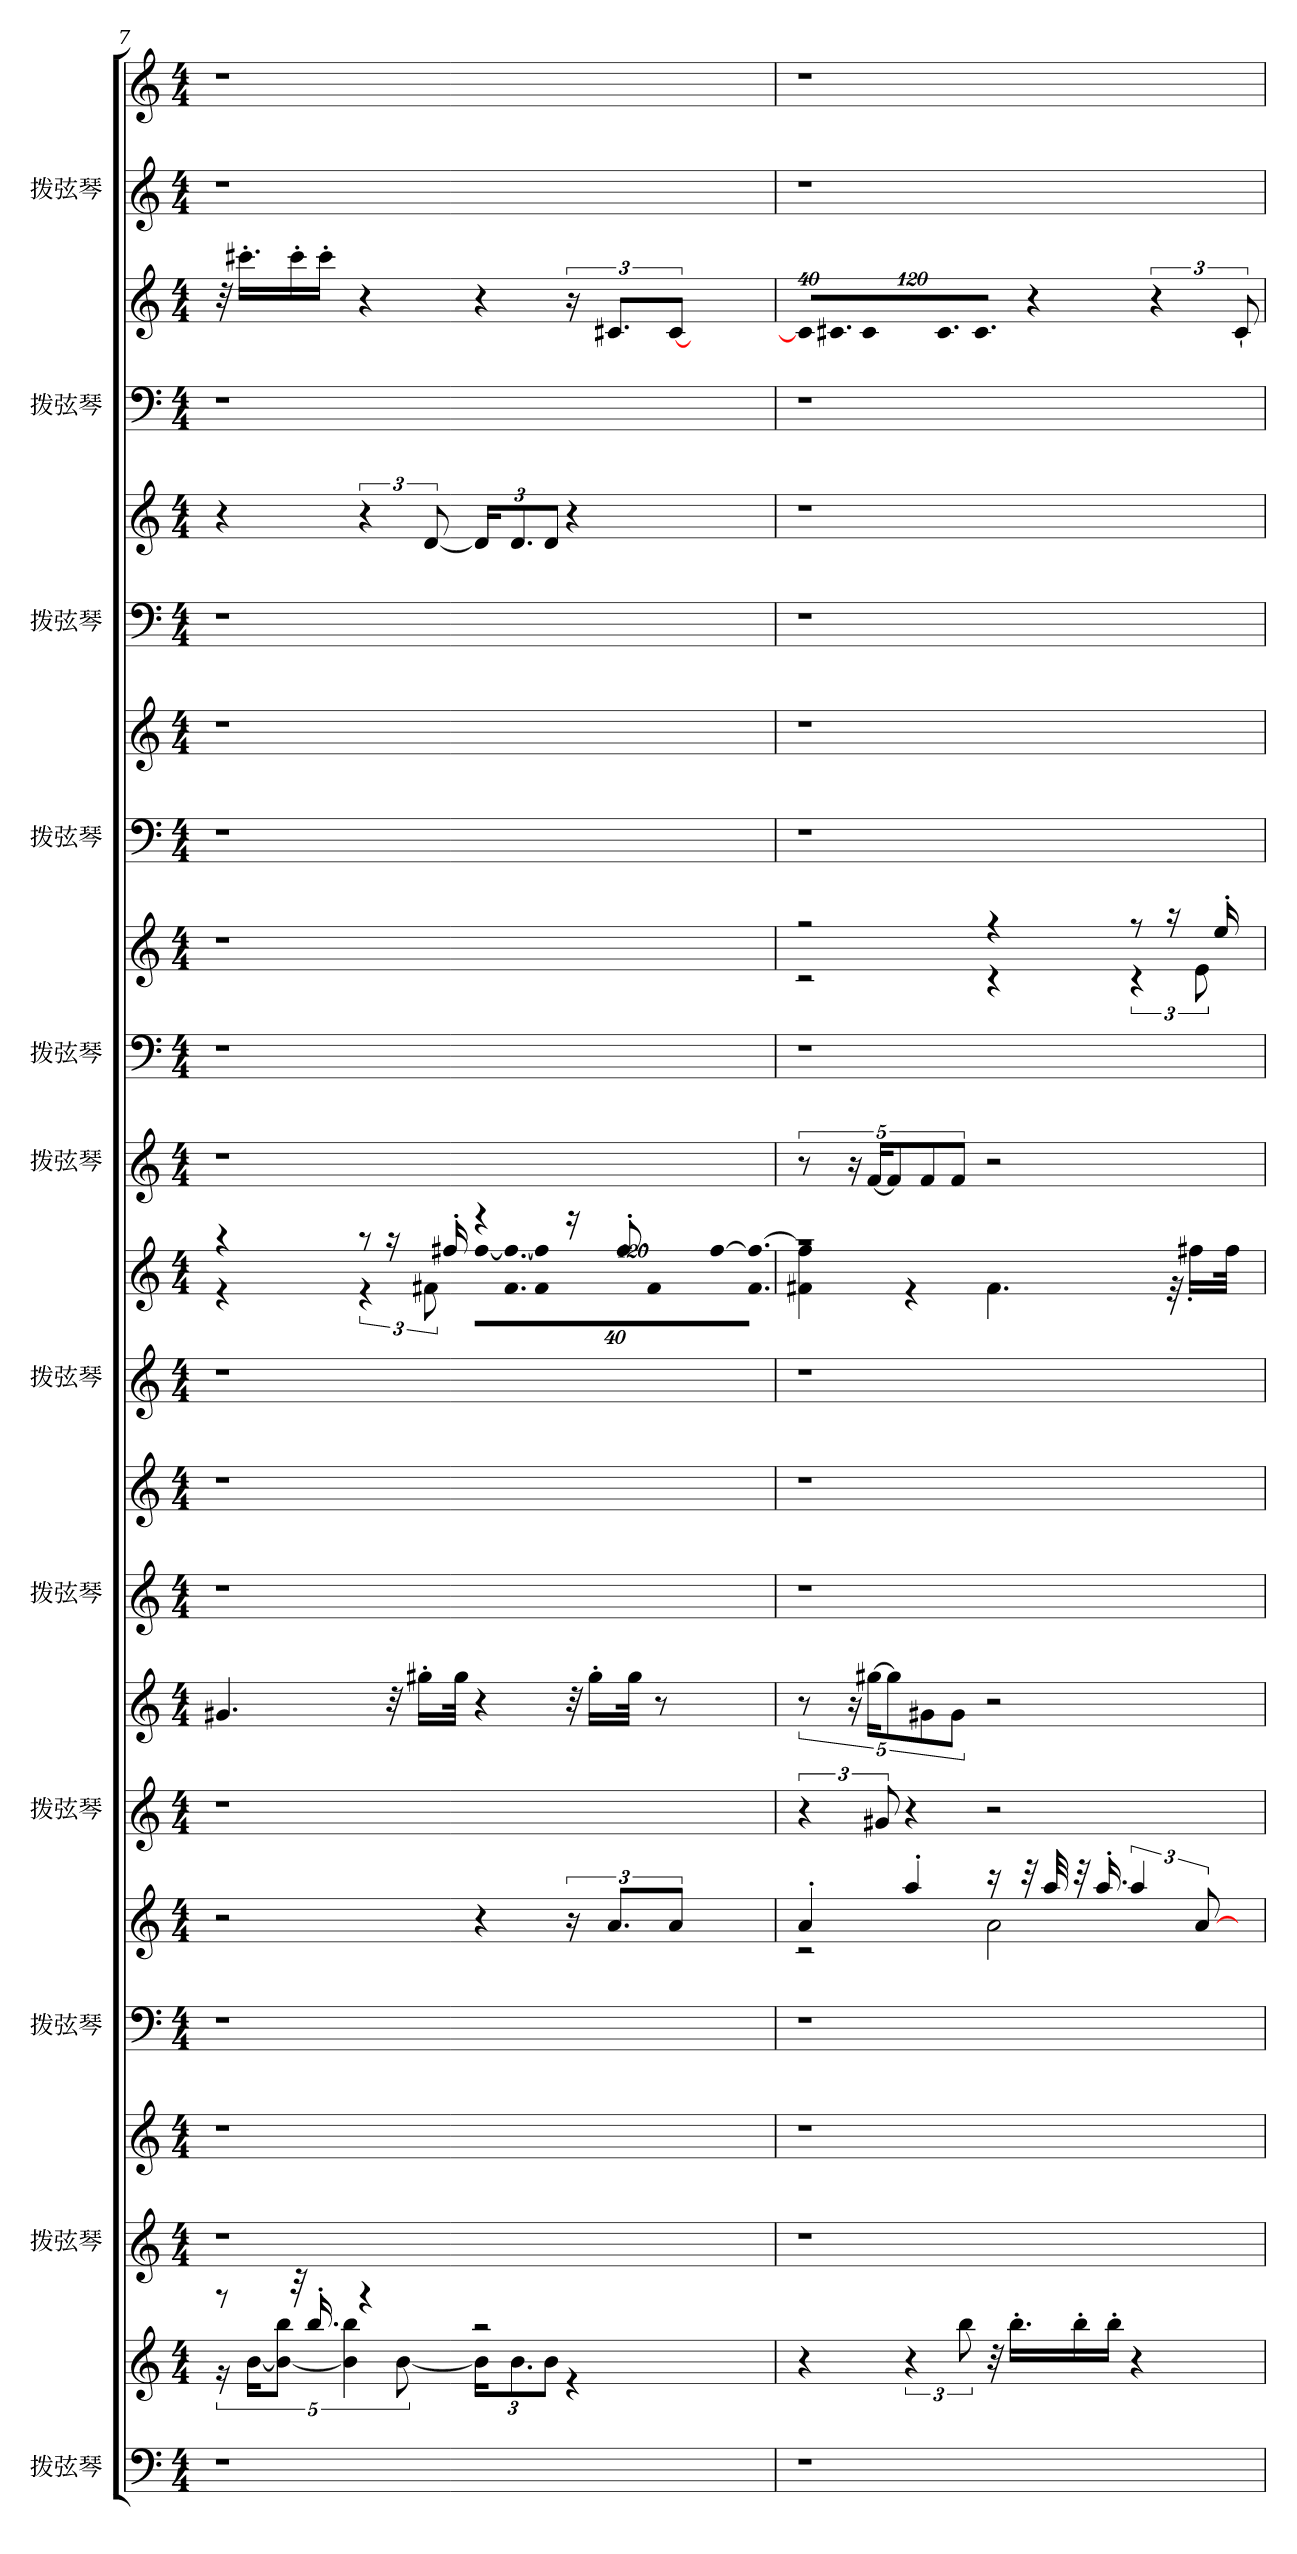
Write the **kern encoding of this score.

**kern	**kern	**kern	**kern	**kern	**kern	**kern	**kern	**kern	**kern	**kern	**kern	**kern	**kern	**kern	**kern	**kern	**kern	**kern	**kern	**kern	**kern	**kern
*part12	*part12	*part11	*part11	*part10	*part10	*part9	*part9	*part8	*part8	*part7	*part7	*part6	*part5	*part5	*part4	*part4	*part3	*part3	*part2	*part2	*part1	*part1
*staff23	*staff22	*staff21	*staff20	*staff19	*staff18	*staff17	*staff16	*staff15	*staff14	*staff13	*staff12	*staff11	*staff10	*staff9	*staff8	*staff7	*staff6	*staff5	*staff4	*staff3	*staff2	*staff1
*I"拨弦琴	*	*I"拨弦琴	*	*I"拨弦琴	*	*I"拨弦琴	*	*I"拨弦琴	*	*I"拨弦琴	*	*I"拨弦琴	*I"拨弦琴	*	*I"拨弦琴	*	*I"拨弦琴	*	*I"拨弦琴	*	*I"拨弦琴	*
!!LO:PB:g=z
*clefF4	*clefG2	*clefG2	*clefG2	*clefF4	*clefG2	*clefG2	*clefG2	*clefG2	*clefG2	*clefG2	*clefG2	*clefG2	*clefF4	*clefG2	*clefF4	*clefG2	*clefF4	*clefG2	*clefF4	*clefG2	*clefG2	*clefG2
*k[]	*k[]	*k[]	*k[]	*k[]	*k[]	*k[]	*k[]	*k[]	*k[]	*k[]	*k[]	*k[]	*k[]	*k[]	*k[]	*k[]	*k[]	*k[]	*k[]	*k[]	*k[]	*k[]
*M4/4	*M4/4	*M4/4	*M4/4	*M4/4	*M4/4	*M4/4	*M4/4	*M4/4	*M4/4	*M4/4	*M4/4	*M4/4	*M4/4	*M4/4	*M4/4	*M4/4	*M4/4	*M4/4	*M4/4	*M4/4	*M4/4	*M4/4
=7	=7	=7	=7	=7	=7	=7	=7	=7	=7	=7	=7	=7	=7	=7	=7	=7	=7	=7	=7	=7	=7	=7
*	*^	*	*	*	*	*	*	*	*	*	*^	*	*	*	*	*	*	*	*	*	*	*
1r	8r	20r	1r	1r	1r	2r	1r	4.g#X/	1r	1r	1r	4r	4r	1r	1r	1r	1r	1r	1r	4r	1r	32r	1r	1r
.	.	.	.	.	.	.	.	.	.	.	.	.	.	.	.	.	.	.	.	.	.	16.ccc#X'\LL	.	.
.	.	[20b\KL	.	.	.	.	.	.	.	.	.	.	.	.	.	.	.	.	.	.	.	.	.	.
.	.	10b\_ 10bb\J	.	.	.	.	.	.	.	.	.	.	.	.	.	.	.	.	.	.	.	.	.	.
.	32r	.	.	.	.	.	.	.	.	.	.	.	.	.	.	.	.	.	.	.	.	16ccc#'\	.	.
.	16.bb'/	.	.	.	.	.	.	.	.	.	.	.	.	.	.	.	.	.	.	.	.	.	.	.
.	.	.	.	.	.	.	.	.	.	.	.	.	.	.	.	.	.	.	.	.	.	16ccc#'\JJ	.	.
.	.	5b\] 5bb\	.	.	.	.	.	.	.	.	.	.	.	.	.	.	.	.	.	.	.	.	.	.
.	4r	.	.	.	.	.	.	.	.	.	.	8r	6r	.	.	.	.	.	.	6r	.	4r	.	.
.	.	.	.	.	.	.	.	32r	.	.	.	16r	.	.	.	.	.	.	.	.	.	.	.	.
.	.	[10b\	.	.	.	.	.	.	.	.	.	.	.	.	.	.	.	.	.	.	.	.	.	.
.	.	.	.	.	.	.	.	16gg#X'\LL	.	.	.	.	.	.	.	.	.	.	.	.	.	.	.	.
.	.	.	.	.	.	.	.	.	.	.	.	.	12f#X\	.	.	.	.	.	.	[12d/	.	.	.	.
.	.	.	.	.	.	.	.	.	.	.	.	16ff#X'/	.	.	.	.	.	.	.	.	.	.	.	.
.	.	.	.	.	.	.	.	32gg#\JJk	.	.	.	.	.	.	.	.	.	.	.	.	.	.	.	.
*	*	*Xbrackettup	*	*	*	*	*	*	*	*	*	*	*Xbrackettup	*	*	*	*	*	*	*	*	*	*	*
!	!	!	!	!	!	!	!	!	!	!	!	!	!LO:N:vis=32	!	!	!	!	!	!	!	!	!	!	!
*	*	*	*	*	*	*	*	*	*	*	*	*	*	*	*	*	*	*	*	*Xbrackettup	*	*	*	*
.	2r	24b\KL]	.	.	.	4r	.	4r	.	.	.	4r	[640%23ff#\KLL	.	.	.	.	.	.	24d/KL]	.	4r	.	.
!	!	!	!	!	!	!	!	!	!	!	!	!	!LO:N:vis=16.	!	!	!	!	!	!	!	!	!	!	!
.	.	.	.	.	.	.	.	.	.	.	.	.	960%103f#\ 960%103ff#\_J	.	.	.	.	.	.	.	.	.	.	.
.	.	12.b\	.	.	.	.	.	.	.	.	.	.	.	.	.	.	.	.	.	12.d/	.	.	.	.
!	!	!	!	!	!	!	!	!	!	!	!	!	!LO:N:vis=8	!	!	!	!	!	!	!	!	!	!	!
.	.	.	.	.	.	.	.	.	.	.	.	.	960%137f#\ 960%137ff#\]	.	.	.	.	.	.	.	.	.	.	.
.	.	12b\J	.	.	.	.	.	.	.	.	.	.	.	.	.	.	.	.	.	12d/J	.	.	.	.
.	.	4r	.	.	.	24r	.	32r	.	.	.	16r	.	.	.	.	.	.	.	4r	.	24r	.	.
.	.	.	.	.	.	.	.	16gg#'\LL	.	.	.	.	.	.	.	.	.	.	.	.	.	.	.	.
!	!	!	!	!	!	!	!	!	!	!	!	!	!LO:N:vis=16	!	!	!	!	!	!	!	!	!	!	!
.	.	.	.	.	.	.	.	.	.	.	.	.	1920%137f#\L	.	.	.	.	.	.	.	.	.	.	.
.	.	.	.	.	.	12.a/L	.	.	.	.	.	.	.	.	.	.	.	.	.	.	.	12.c#X/L	.	.
.	.	.	.	.	.	.	.	.	.	.	.	8.ff#'/	.	.	.	.	.	.	.	.	.	.	.	.
.	.	.	.	.	.	.	.	32gg#\JJk	.	.	.	.	.	.	.	.	.	.	.	.	.	.	.	.
!	!	!	!	!	!	!	!	!	!	!	!	!	!LO:N:vis=32	!	!	!	!	!	!	!	!	!	!	!
.	.	.	.	.	.	.	.	.	.	.	.	.	[640%23ff#\K	.	.	.	.	.	.	.	.	.	.	.
.	.	.	.	.	.	.	.	8r	.	.	.	.	.	.	.	.	.	.	.	.	.	.	.	.
!	!	!	!	!	!	!	!	!	!	!	!	!	!LO:N:vis=16.	!	!	!	!	!	!	!	!	!	!	!
.	.	.	.	.	.	.	.	.	.	.	.	.	960%103f#\ 960%103ff#\_JJ	.	.	.	.	.	.	.	.	.	.	.
.	.	.	.	.	.	12a/J	.	.	.	.	.	.	.	.	.	.	.	.	.	.	.	[12c#/J	.	.
1920ryy	1920ryy	1920ryy	1920ryy	1920ryy	1920ryy	1920ryy	1920ryy	1920ryy	1920ryy	1920ryy	1920ryy	1920ryy	.	1920ryy	1920ryy	1920ryy	1920ryy	1920ryy	1920ryy	1920ryy	1920ryy	1920ryy	1920ryy	1920ryy
*	*v	*v	*	*	*	*	*	*	*	*	*	*	*	*	*	*	*	*	*	*	*	*	*	*
!!LO:PB:g=z
=8	=8	=8	=8	=8	=8	=8	=8	=8	=8	=8	=8	=8	=8	=8	=8	=8	=8	=8	=8	=8	=8	=8	=8
*	*	*	*	*	*^	*	*	*	*	*	*	*	*	*	*^	*	*	*	*	*	*	*	*
*	*	*	*	*	*	*	*	*	*	*	*	*	*	*	*	*	*	*	*	*	*	*	*Xbrackettup	*	*
*	*^	*	*	*	*	*	*	*	*	*	*	*	*	*	*	*	*	*	*	*	*	*	*	*	*
!	!	!	!	!	!	!	!	!	!	!	!	!	!	!	!	!	!	!	!	!	!	!	!	!LO:N:vis=32	!	!
*	*v	*v	*	*	*	*	*	*	*	*	*	*	*	*	*	*	*	*	*	*	*	*	*	*	*	*
1r	4r	1r	1r	1r	4a'/	2r	6r	10r	1r	1r	1r	1r	4f#X\ 4ff#\]	10r	1r	2r	2r	1r	1r	1r	1r	1r	640%23c#/KLL]	1r	1r
!	!	!	!	!	!	!	!	!	!	!	!	!	!	!	!	!	!	!	!	!	!	!	!LO:N:vis=16.	!	!
.	.	.	.	.	.	.	.	.	.	.	.	.	.	.	.	.	.	.	.	.	.	.	960%103c#X/J	.	.
.	.	.	.	.	.	.	.	20r	.	.	.	.	.	20r	.	.	.	.	.	.	.	.	.	.	.
!	!	!	!	!	!	!	!	!	!	!	!	!	!	!	!	!	!	!	!	!	!	!	!LO:N:vis=8	!	!
.	.	.	.	.	.	.	.	.	.	.	.	.	.	.	.	.	.	.	.	.	.	.	960%137c#/	.	.
.	.	.	.	.	.	.	.	[20gg#X\KL	.	.	.	.	.	[20f/KL	.	.	.	.	.	.	.	.	.	.	.
.	.	.	.	.	.	.	12g#X/	.	.	.	.	.	.	.	.	.	.	.	.	.	.	.	.	.	.
.	.	.	.	.	.	.	.	10gg#\]	.	.	.	.	.	10f/]	.	.	.	.	.	.	.	.	.	.	.
*	*brackettup	*	*	*	*	*	*	*	*	*	*	*	*	*	*	*	*	*	*	*	*	*	*	*	*
.	6r	.	.	.	4aa'/	.	4r	.	.	.	.	.	4r	.	.	.	.	.	.	.	.	.	.	.	.
!	!	!	!	!	!	!	!	!	!	!	!	!	!	!	!	!	!	!	!	!	!	!	!LO:N:vis=16.	!	!
.	.	.	.	.	.	.	.	.	.	.	.	.	.	.	.	.	.	.	.	.	.	.	960%103c#/L	.	.
.	.	.	.	.	.	.	.	10g#X\	.	.	.	.	.	10f/	.	.	.	.	.	.	.	.	.	.	.
!	!	!	!	!	!	!	!	!	!	!	!	!	!	!	!	!	!	!	!	!	!	!	!LO:N:vis=16.	!	!
.	.	.	.	.	.	.	.	.	.	.	.	.	.	.	.	.	.	.	.	.	.	.	960%103c#/JJ	.	.
.	.	.	.	.	.	.	.	10g#\J	.	.	.	.	.	10f/J	.	.	.	.	.	.	.	.	.	.	.
.	12bb\	.	.	.	.	.	.	.	.	.	.	.	.	.	.	.	.	.	.	.	.	.	.	.	.
.	32r	.	.	.	16r	2a\	2r	2r	.	.	.	.	4.f#\	2r	.	4r	4r	.	.	.	.	.	.	.	.
.	.	.	.	.	.	.	.	.	.	.	.	.	.	.	.	.	.	.	.	.	.	.	4r	.	.
.	16.bb'\LL	.	.	.	.	.	.	.	.	.	.	.	.	.	.	.	.	.	.	.	.	.	.	.	.
.	.	.	.	.	32r	.	.	.	.	.	.	.	.	.	.	.	.	.	.	.	.	.	.	.	.
.	.	.	.	.	32aa/	.	.	.	.	.	.	.	.	.	.	.	.	.	.	.	.	.	.	.	.
.	16bb'\	.	.	.	32r	.	.	.	.	.	.	.	.	.	.	.	.	.	.	.	.	.	.	.	.
.	.	.	.	.	16.aa'/	.	.	.	.	.	.	.	.	.	.	.	.	.	.	.	.	.	.	.	.
.	16bb'\JJ	.	.	.	.	.	.	.	.	.	.	.	.	.	.	.	.	.	.	.	.	.	.	.	.
.	4r	.	.	.	6aa/	.	.	.	.	.	.	.	.	.	.	8r	6r	.	.	.	.	.	.	.	.
*	*	*	*	*	*	*	*	*	*	*	*	*	*	*	*	*	*	*	*	*	*	*	*brackettup	*	*
.	.	.	.	.	.	.	.	.	.	.	.	.	.	.	.	.	.	.	.	.	.	.	6r	.	.
.	.	.	.	.	.	.	.	.	.	.	.	.	32r	.	.	16r	.	.	.	.	.	.	.	.	.
.	.	.	.	.	.	.	.	.	.	.	.	.	16ff#X'\LL	.	.	.	.	.	.	.	.	.	.	.	.
.	.	.	.	.	[12a/	.	.	.	.	.	.	.	.	.	.	.	12e\	.	.	.	.	.	.	.	.
.	.	.	.	.	.	.	.	.	.	.	.	.	.	.	.	.	.	.	.	.	.	.	[12c#/	.	.
.	.	.	.	.	.	.	.	.	.	.	.	.	.	.	.	16ee'/	.	.	.	.	.	.	.	.	.
.	.	.	.	.	.	.	.	.	.	.	.	.	32ff#\JJk	.	.	.	.	.	.	.	.	.	.	.	.
1920ryy	1920ryy	1920ryy	1920ryy	1920ryy	1920ryy	1920ryy	1920ryy	1920ryy	1920ryy	1920ryy	1920ryy	1920ryy	1920ryy	1920ryy	1920ryy	1920ryy	1920ryy	1920ryy	1920ryy	1920ryy	1920ryy	1920ryy	.	1920ryy	1920ryy
*	*	*	*	*	*v	*v	*	*	*	*	*	*v	*v	*	*	*v	*v	*	*	*	*	*	*	*	*
=	=	=	=	=	=	=	=	=	=	=	=	=	=	=	=	=	=	=	=	=	=	=
*-	*-	*-	*-	*-	*-	*-	*-	*-	*-	*-	*-	*-	*-	*-	*-	*-	*-	*-	*-	*-	*-	*-
